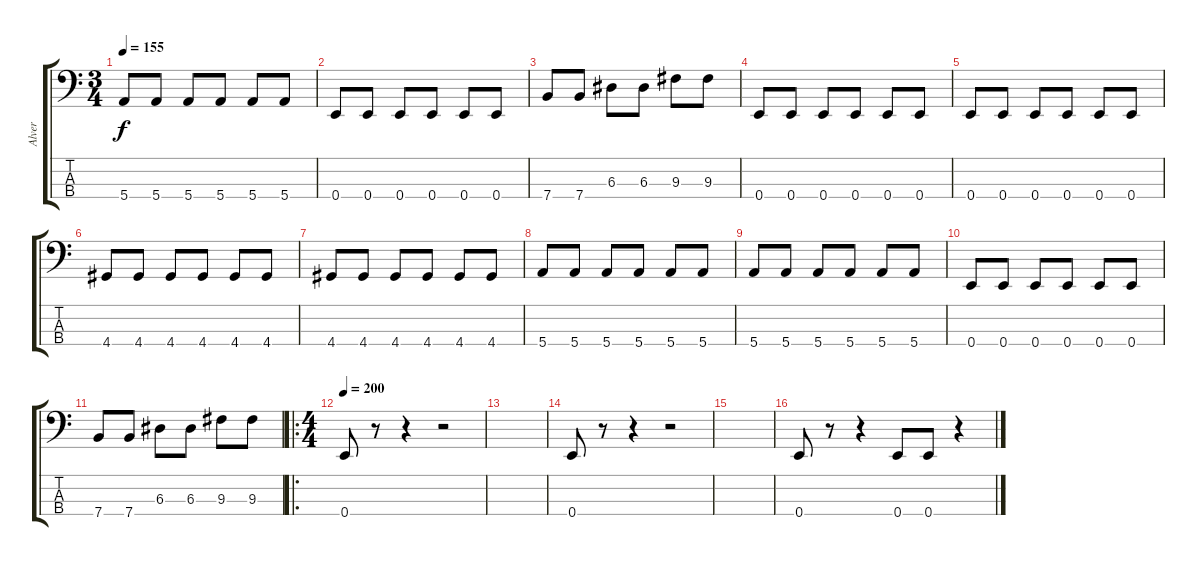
\track ("Alver" "Alver") {instrument electricbassfinger}
\staff {score tabs}
\tuning (G2 D2 A1 E1) {hide}
\ts (3 4)
\tempo 155
\clef f4
\ks c
5.4.8{dy f} 5.4.8 5.4.8 5.4.8 5.4.8 5.4.8 |
0.4.8 0.4.8 0.4.8 0.4.8 0.4.8 0.4.8 |
7.4.8 7.4.8 6.3.8 6.3.8 9.3.8 9.3.8 |
0.4.8 0.4.8 0.4.8 0.4.8 0.4.8 0.4.8 |
0.4.8 0.4.8 0.4.8 0.4.8 0.4.8 0.4.8 |
4.4.8 4.4.8 4.4.8 4.4.8 4.4.8 4.4.8 |
4.4.8 4.4.8 4.4.8 4.4.8 4.4.8 4.4.8 |
5.4.8 5.4.8 5.4.8 5.4.8 5.4.8 5.4.8 |
5.4.8 5.4.8 5.4.8 5.4.8 5.4.8 5.4.8 |
0.4.8 0.4.8 0.4.8 0.4.8 0.4.8 0.4.8 |
7.4.8 7.4.8 6.3.8 6.3.8 9.3.8 9.3.8 |
\ro
\ts (4 4)
\tempo 200
0.4.8 r.8 r.4 r.2 |
|
0.4.8 r.8 r.4 r.2 |
|
0.4.8 r.8 r.4 0.4.8 0.4.8 r.4
